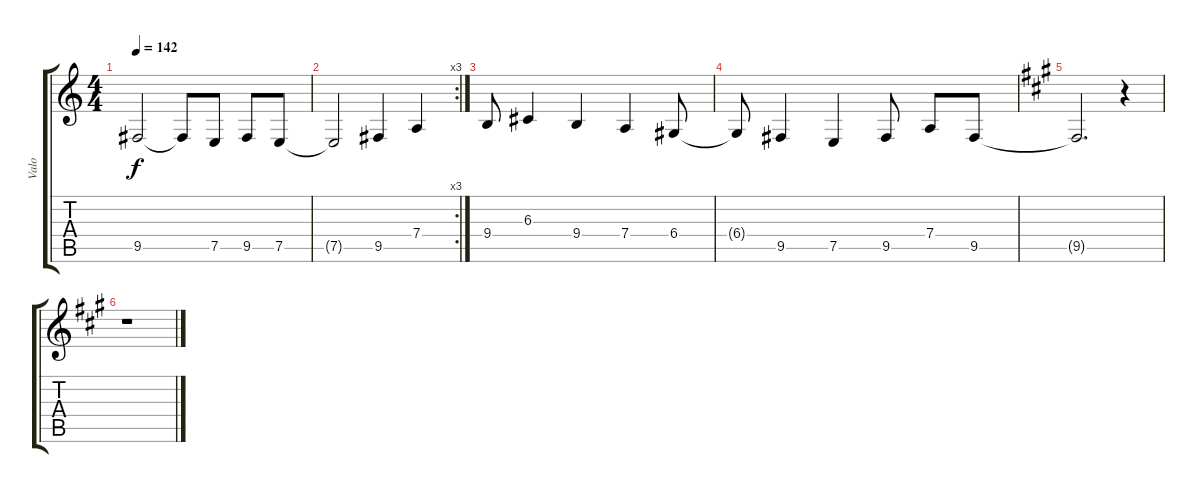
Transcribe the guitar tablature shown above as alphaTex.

\track ("Valo" "Valo") {instrument lead5charang}
\staff {score tabs}
\tuning (E4 B3 G3 D3 A2 E2) {hide}
\ts (4 4)
\tempo 142
\clef g2
\ks c
9.5{t}.2{dy f} 9.5{t}.8 7.5.8 9.5.8 7.5.8 |
\rc 3
7.5{t}.2 9.5.4 7.4.4 |
9.4.8 6.3.4 9.4.4 7.4.4 6.4.8 |
6.4{t}.8 9.5.4 7.5.4 9.5.8 7.4.8 9.5.8 |
\ks a
9.5{t}.2{d} r.4 |
r.1
